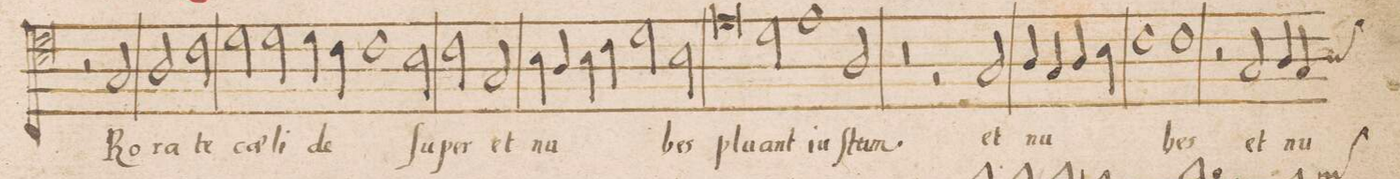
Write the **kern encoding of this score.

**kern	**text
*I""ALTUS	*
*clefC4	*
*k[]	*
*met(C|)	*
*M2/1	*
2r	.
2G/	Ro-
=8-	=8-
2A/	-ra-
2c\	-te
2d\	cæ-
2d\	-li
=9-	=9-
4d\	de-
4c\	.
1c	.
2B\	-ſu-
=10-	=10-
2c\	-per
2G/	et
4B\	nu-
4A/	.
4B\	.
4c\	.
=11-	=11-
2d\	.
2B\	-bes
0e	plu-
=12-	=12-
2d\	-ant
1e\	iu-
=13-	=13-
2A/	-ſtum
1r	.
=14-	=14-
1r	.
2r	.
2G/	et
=15-	=15-
4A/	nu-
4G/	.
4A/	.
4B\	.
1c	.
=16-	=16-
1c	-bes
2r	.
2G/	et
=17-	=17-
4A/	nu-
*custos:A	*
4G/	.
*-	*-
